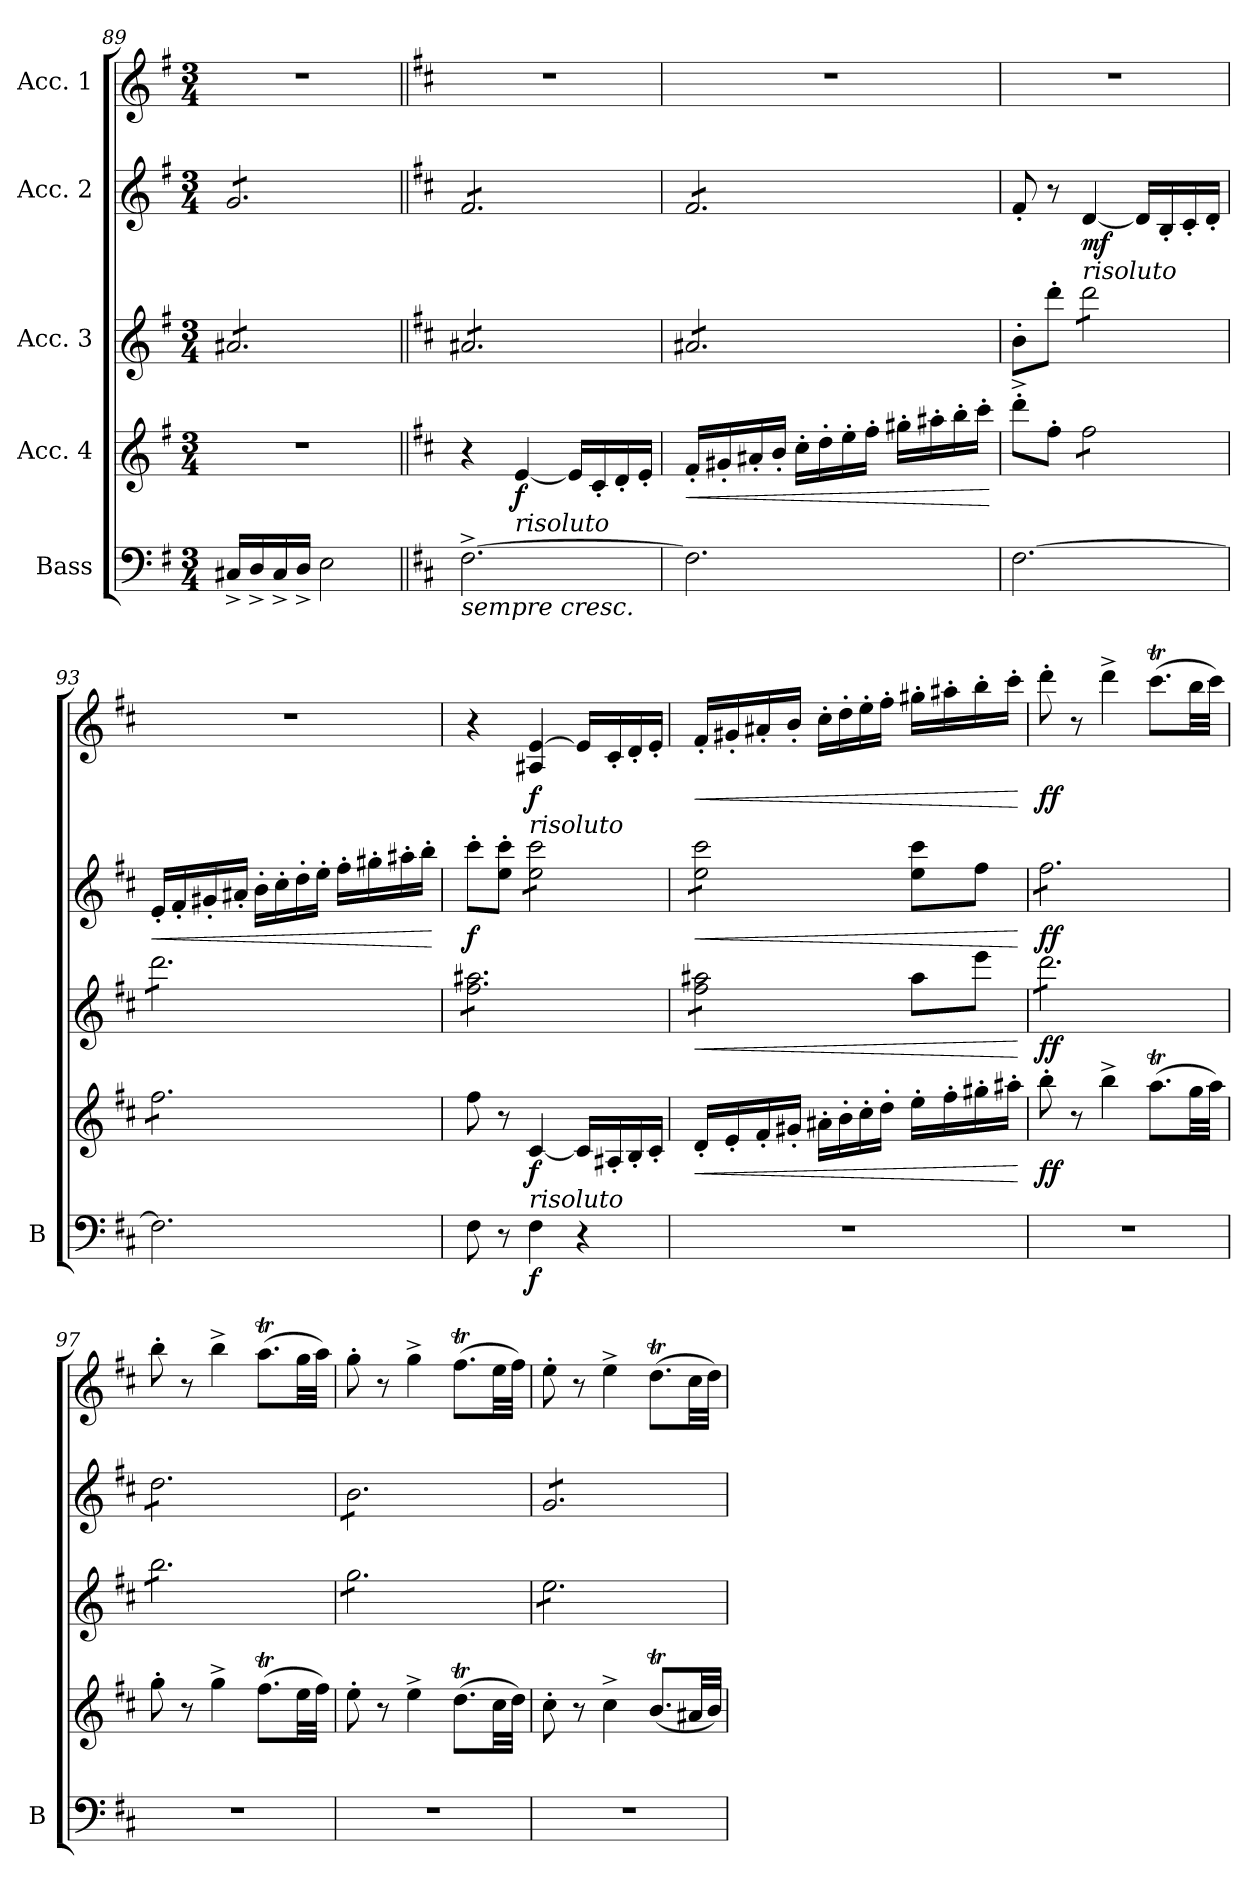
**kern	**dynam	**kern	**dynam	**kern	**dynam	**kern	**dynam	**kern	**dynam
*part5	*part5	*part4	*part4	*part3	*part3	*part2	*part2	*part1	*part1
*staff5	*staff5	*staff4	*staff4	*staff3	*staff3	*staff2	*staff2	*staff1	*staff1
*I"Bass	*	*I"Acc. 4	*	*I"Acc. 3	*	*I"Acc. 2	*	*I"Acc. 1	*
*I'B	*	*	*	*	*	*	*	*	*
!!LO:PB:g=z
*clefF4	*	*clefG2	*	*clefG2	*	*clefG2	*	*clefG2	*
*ITrd7c12	*	*ITrd7c12	*	*ITrd7c12	*	*	*	*	*
*k[f#]	*	*k[f#]	*	*k[f#]	*	*k[f#]	*	*k[f#]	*
*M3/4	*	*M3/4	*	*M3/4	*	*M3/4	*	*M3/4	*
=89	=89	=89	=89	=89	=89	=89	=89	=89	=89
*	*	*	*	*tremolo	*	*	*	*	*
*	*	*	*	*	*	*tremolo	*	*	*
16CC#X^/LL	.	2.r	.	8A#X/L	.	8g/L	.	2.r	.
16DD^/	.	.	.	.	.	.	.	.	.
16CC#^/	.	.	.	8A#X/	.	8g/	.	.	.
16DD^/JJ	.	.	.	.	.	.	.	.	.
2EE\	.	.	.	8A#X/	.	8g/	.	.	.
.	.	.	.	8A#X/	.	8g/	.	.	.
.	.	.	.	8A#X/	.	8g/	.	.	.
.	.	.	.	8A#X/J	.	8g/J	.	.	.
=90||	=90||	=90||	=90||	=90||	=90||	=90||	=90||	=90||	=90||
*k[f#c#]	*	*k[f#c#]	*	*k[f#c#]	*	*k[f#c#]	*	*k[f#c#]	*
!LO:TX:b:i:t=sempre cresc.	!	!	!	!	!	!	!	!	!
[2.FF#^\	.	4r	.	8A#X/L	.	8f#/L	.	2.r	.
.	.	.	.	8A#X/	.	8f#/	.	.	.
!	!	!LO:TX:b:i:t=risoluto	!	!	!	!	!	!	!
!	!	!	!LO:DY:b	!	!	!	!	!	!
.	.	[4E/	f	8A#X/	.	8f#/	.	.	.
.	.	.	.	8A#X/	.	8f#/	.	.	.
.	.	16E/LL]	.	8A#X/	.	8f#/	.	.	.
.	.	16C#'/	.	.	.	.	.	.	.
.	.	16D'/	.	8A#X/J	.	8f#/J	.	.	.
.	.	16E'/JJ	.	.	.	.	.	.	.
=91	=91	=91	=91	=91	=91	=91	=91	=91	=91
!	!	!	!LO:HP:b	!	!	!	!	!	!
2.FF#\]	.	16F#'/LL	<	8A#X/L	.	8f#/L	.	2.r	.
.	.	16G#X'/	.	.	.	.	.	.	.
.	.	16A#X'/	.	8A#X/	.	8f#/	.	.	.
.	.	16B'/JJ	.	.	.	.	.	.	.
.	.	16c#'\LL	.	8A#X/	.	8f#/	.	.	.
.	.	16d'\	.	.	.	.	.	.	.
.	.	16e'\	.	8A#X/	.	8f#/	.	.	.
.	.	16f#'\JJ	.	.	.	.	.	.	.
.	.	16g#X'\LL	.	8A#X/	.	8f#/	.	.	.
.	.	16a#X'\	.	.	.	.	.	.	.
.	.	16b'\	.	8A#X/J	.	8f#/J	.	.	.
*	*	*	*	*	*	*Xtremolo	*	*	*
*	*	*	*	*Xtremolo	*	*	*	*	*
.	.	16cc#'\JJ	.	.	.	.	.	.	.
.	.	.	[	.	.	.	.	.	.
=92	=92	=92	=92	=92	=92	=92	=92	=92	=92
[2.FF#\	.	8dd'^\L	.	8B'\L	.	8f#'/	.	2.r	.
.	.	8f#'\J	.	8dd'\J	.	8r	.	.	.
!	!	!	!	!	!	!LO:TX:b:i:t=risoluto	!	!	!
!	!	!	!	!	!	!	!LO:DY:b	!	!
*	*	*tremolo	*	*	*	*	*	*	*
*	*	*	*	*tremolo	*	*	*	*	*
.	.	8f#\L	.	8dd\L	.	[4d/	mf	.	.
.	.	8f#\	.	8dd\	.	.	.	.	.
.	.	8f#\	.	8dd\	.	16d/LL]	.	.	.
.	.	.	.	.	.	16B'/	.	.	.
.	.	8f#\J	.	8dd\J	.	16c#'/	.	.	.
.	.	.	.	.	.	16d'/JJ	.	.	.
!!LO:LB:g=z
=93	=93	=93	=93	=93	=93	=93	=93	=93	=93
!	!	!	!	!	!	!	!LO:HP:b	!	!
2.FF#\]	.	8f#\L	.	8dd\L	.	16e'/LL	<	2.r	.
.	.	.	.	.	.	16f#'/	.	.	.
.	.	8f#\	.	8dd\	.	16g#X'/	.	.	.
.	.	.	.	.	.	16a#X'/JJ	.	.	.
.	.	8f#\	.	8dd\	.	16b'\LL	.	.	.
.	.	.	.	.	.	16cc#'\	.	.	.
.	.	8f#\	.	8dd\	.	16dd'\	.	.	.
.	.	.	.	.	.	16ee'\JJ	.	.	.
.	.	8f#\	.	8dd\	.	16ff#'\LL	.	.	.
.	.	.	.	.	.	16gg#X'\	.	.	.
.	.	8f#\J	.	8dd\J	.	16aa#X'\	.	.	.
*	*	*Xtremolo	*	*	*	*	*	*	*
.	.	.	.	.	.	16bb'\JJ	.	.	.
.	.	.	.	.	.	.	[	.	.
=94	=94	=94	=94	=94	=94	=94	=94	=94	=94
!	!	!	!	!	!	!	!LO:DY:b	!	!
8FF#\	.	8f#\	.	8f#\ 8a#X\L	.	8ccc#'\L	f	4r	.
8r	.	8r	.	8f#\ 8a#X\	.	8ee\' 8ccc#\'J	.	.	.
!	!	!	!	!	!	!	!	!LO:TX:b:i:t=risoluto	!
!	!	!LO:TX:b:i:t=risoluto	!	!	!	!	!	!	!
!	!LO:DY:b	!	!LO:DY:b	!	!	!	!	!	!LO:DY:b
*	*	*	*	*	*	*tremolo	*	*	*
4FF#\	f	[4C#/	f	8f#\ 8a#X\	.	8ee\ 8ccc#\L	.	4A#X/ [4e/	f
.	.	.	.	8f#\ 8a#X\	.	8ee\ 8ccc#\	.	.	.
4r	.	16C#/LL]	.	8f#\ 8a#X\	.	8ee\ 8ccc#\	.	16e/LL]	.
.	.	16AA#X'/	.	.	.	.	.	16c#'/	.
.	.	16BB'/	.	8f#\ 8a#X\J	.	8ee\ 8ccc#\J	.	16d'/	.
.	.	16C#'/JJ	.	.	.	.	.	16e'/JJ	.
=95	=95	=95	=95	=95	=95	=95	=95	=95	=95
!	!	!	!LO:HP:b	!	!LO:HP:b	!	!LO:HP:b	!	!LO:HP:b
2.r	.	16D'/LL	<	8f#\ 8a#X\L	<	8ee\ 8ccc#\L	<	16f#'/LL	<
.	.	16E'/	.	.	.	.	.	16g#X'/	.
.	.	16F#'/	.	8f#\ 8a#X\	.	8ee\ 8ccc#\	.	16a#X'/	.
.	.	16G#X'/JJ	.	.	.	.	.	16b'/JJ	.
.	.	16A#X'\LL	.	8f#\ 8a#X\	.	8ee\ 8ccc#\	.	16cc#'\LL	.
.	.	16B'\	.	.	.	.	.	16dd'\	.
.	.	16c#'\	.	8f#\ 8a#X\J	.	8ee\ 8ccc#\J	.	16ee'\	.
*	*	*	*	*	*	*Xtremolo	*	*	*
*	*	*	*	*Xtremolo	*	*	*	*	*
.	.	16d'\JJ	.	.	.	.	.	16ff#'\JJ	.
.	.	16e'\LL	.	8a#\L	.	8ee\ 8ccc#\L	.	16gg#X'\LL	.
.	.	16f#'\	.	.	.	.	.	16aa#X'\	.
.	.	16g#X'\	.	8ee\J	.	8ff#\J	.	16bb'\	.
.	.	16a#X'\JJ	.	.	.	.	.	16ccc#'\JJ	.
.	.	.	[	.	[	.	[	.	[
!!LO:PB:g=z
=96	=96	=96	=96	=96	=96	=96	=96	=96	=96
!	!	!	!LO:DY:b	!	!LO:DY:b	!	!LO:DY:b	!	!LO:DY:b
*	*	*	*	*tremolo	*	*	*	*	*
*	*	*	*	*	*	*tremolo	*	*	*
2.r	.	8b'\	ff	8dd\L	ff	8ff#\L	ff	8ddd'\	ff
.	.	8r	.	8dd\	.	8ff#\	.	8r	.
.	.	4b^\	.	8dd\	.	8ff#\	.	4ddd^\	.
.	.	.	.	8dd\	.	8ff#\	.	.	.
.	.	(8.aT\L	.	8dd\	.	8ff#\	.	(8.ccc#t\L	.
.	.	.	.	8dd\J	.	8ff#\J	.	.	.
.	.	32g\LL	.	.	.	.	.	32bb\LL	.
.	.	32a\JJJ)	.	.	.	.	.	32ccc#\JJJ)	.
=97	=97	=97	=97	=97	=97	=97	=97	=97	=97
2.r	.	8g'\	.	8b\L	.	8dd\L	.	8bb'\	.
.	.	8r	.	8b\	.	8dd\	.	8r	.
.	.	4g^\	.	8b\	.	8dd\	.	4bb^\	.
.	.	.	.	8b\	.	8dd\	.	.	.
.	.	(8.f#t\L	.	8b\	.	8dd\	.	(8.aaT\L	.
.	.	.	.	8b\J	.	8dd\J	.	.	.
.	.	32e\LL	.	.	.	.	.	32gg\LL	.
.	.	32f#\JJJ)	.	.	.	.	.	32aa\JJJ)	.
=98	=98	=98	=98	=98	=98	=98	=98	=98	=98
2.r	.	8e'\	.	8g\L	.	8b\L	.	8gg'\	.
.	.	8r	.	8g\	.	8b\	.	8r	.
.	.	4e^\	.	8g\	.	8b\	.	4gg^\	.
.	.	.	.	8g\	.	8b\	.	.	.
.	.	(8.dT\L	.	8g\	.	8b\	.	(8.ff#t\L	.
.	.	.	.	8g\J	.	8b\J	.	.	.
.	.	32c#\LL	.	.	.	.	.	32ee\LL	.
.	.	32d\JJJ)	.	.	.	.	.	32ff#\JJJ)	.
=99	=99	=99	=99	=99	=99	=99	=99	=99	=99
2.r	.	8c#'\	.	8e\L	.	8g/L	.	8ee'\	.
.	.	8r	.	8e\	.	8g/	.	8r	.
.	.	4c#^\	.	8e\	.	8g/	.	4ee^\	.
.	.	.	.	8e\	.	8g/	.	.	.
.	.	(8.BT/L	.	8e\	.	8g/	.	(8.ddT\L	.
.	.	.	.	8e\J	.	8g/J	.	.	.
*	*	*	*	*	*	*Xtremolo	*	*	*
*	*	*	*	*Xtremolo	*	*	*	*	*
.	.	32A#X/LL	.	.	.	.	.	32cc#\LL	.
.	.	32B/JJJ)	.	.	.	.	.	32dd\JJJ)	.
=	=	=	=	=	=	=	=	=	=
*-	*-	*-	*-	*-	*-	*-	*-	*-	*-
